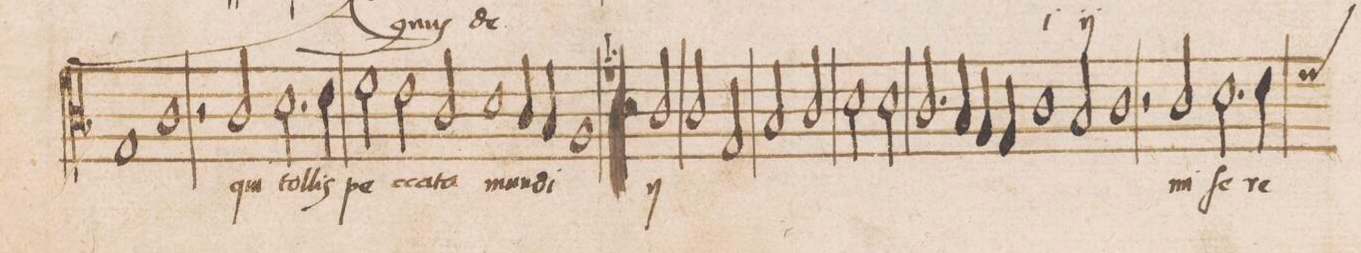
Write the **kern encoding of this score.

**kern	**text
*I"TENOR	*
*clefC3	*
*k[b-]	*
*met(c|)	*
*M2/1	*
1G	.
=9	=9
1c	.
2r	.
2c/	qui
=10	=10
2.d\	tol-
4e\	-lis
2f\	pec-
2e\	-ca-
=11	=11
2c/	-ta
1d	mun-
4c/	.
4B-/	.
=12	=12
1A	-di
1r	.
=13	=13
2r	.
2c/	ÿ
2c/	.
2G/	.
=14	=14
2B-/	.
2c/	.
2d\	.
2d\	.
=15	=15
2.c/	.
4B-/	.
4A/	.
4G/	.
[2c\	.
=16	=16
2c\]	.
2B-/	.
1c	.
=17	=17
2r	.
2c/	mi-
2.d\	-ſe-
*custos:f	*
4e\	-re-
=18	=18
*-	*-
